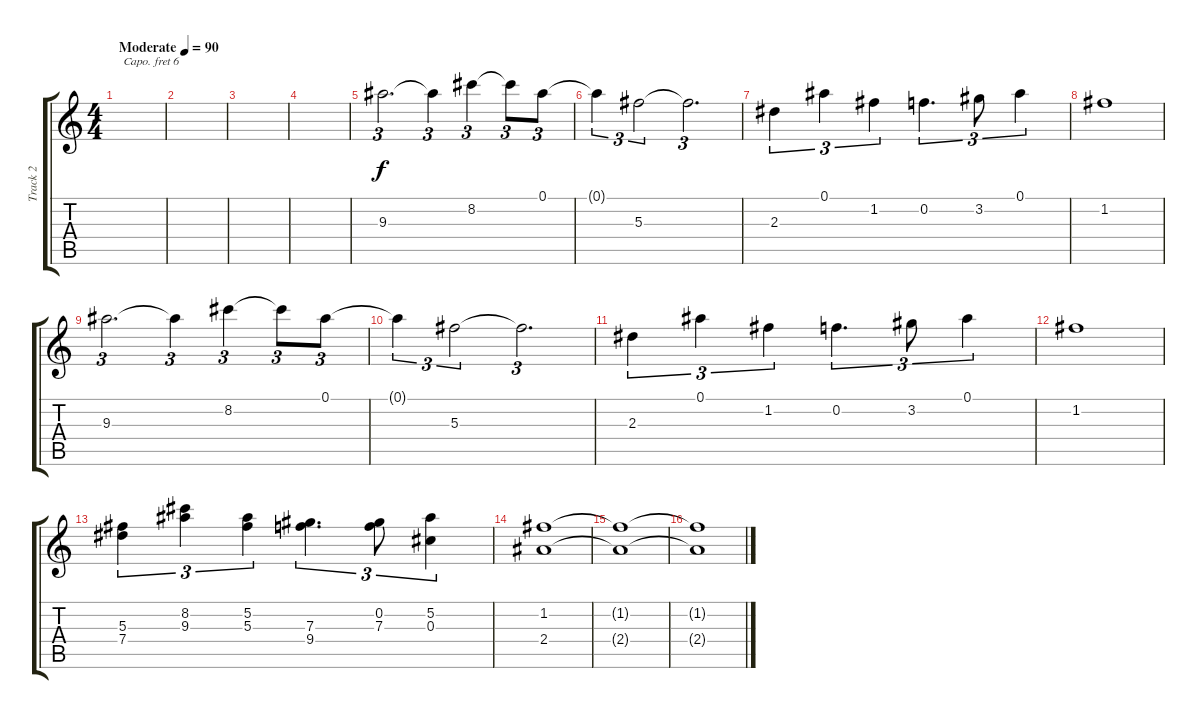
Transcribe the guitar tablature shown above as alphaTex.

\track ("Track 2" "Track 2") {instrument acousticguitarsteel}
\staff {score tabs}
\capo 6
\tuning (E4 B3 G3 D3 A2 E2) {hide}
\ts (4 4)
\tempo (90 "Moderate")
\clef g2
\ks c
|
|
|
|
9.3.2{d tu (3 2)} 9.3{t}.4{tu (3 2)} 8.2.4{tu (3 2)} 8.2{t}.8{tu (3 2)} 0.1.8{tu (3 2)} |
0.1{t}.4{tu (3 2)} 5.3.2{tu (3 2)} 5.3{t}.2{d tu (3 2)} |
2.3.4{tu (3 2)} 0.1.4{tu (3 2)} 1.2.4{tu (3 2)} 0.2.4{d tu (3 2)} 3.2.8{tu (3 2)} 0.1.4{tu (3 2)} |
1.2.1 |
9.3.2{d tu (3 2)} 9.3{t}.4{tu (3 2)} 8.2.4{tu (3 2)} 8.2{t}.8{tu (3 2)} 0.1.8{tu (3 2)} |
0.1{t}.4{tu (3 2)} 5.3.2{tu (3 2)} 5.3{t}.2{d tu (3 2)} |
2.3.4{tu (3 2)} 0.1.4{tu (3 2)} 1.2.4{tu (3 2)} 0.2.4{d tu (3 2)} 3.2.8{tu (3 2)} 0.1.4{tu (3 2)} |
1.2.1 |
(5.3 7.4).4{tu (3 2)} (8.2 9.3).4{tu (3 2)} (5.2 5.3).4{tu (3 2)} (7.3 9.4).4{d tu (3 2)} (0.2 7.3).8{tu (3 2)} (5.2 0.3).4{tu (3 2)} |
(1.2 2.4).1 |
(1.2{t} 2.4{t}).1 |
(1.2{t} 2.4{t}).1
